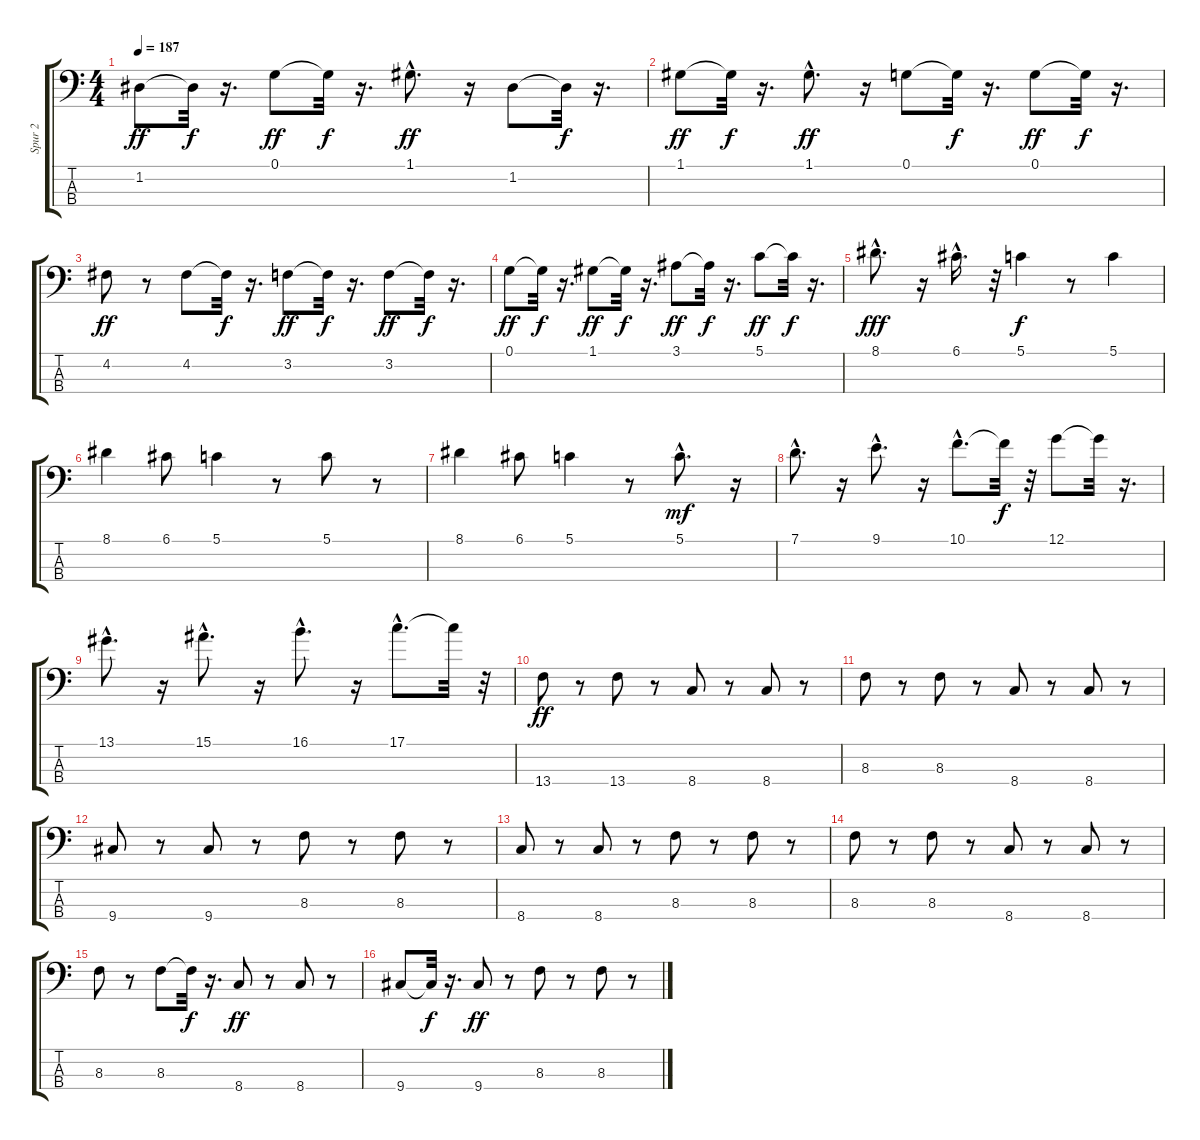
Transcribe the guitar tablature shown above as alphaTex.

\track ("Spur 2" "Spur 2") {instrument electricbassfinger}
\staff {score tabs}
\tuning (G2 D2 A1 E1) {hide}
\ts (4 4)
\tempo 187
\clef f4
\ks c
1.2.8{dy ff} 1.2{t}.32{dy f} r.16{d} 0.1.8{dy ff} 0.1{t}.32{dy f} r.16{d} 1.1{hac}.8{d dy ff} r.16 1.2.8 1.2{t}.32{dy f} r.16{d} |
1.1.8{dy ff} 1.1{t}.32{dy f} r.16{d} 1.1{hac}.8{d dy ff} r.16 0.1.8 0.1{t}.32{dy f} r.16{d} 0.1.8{dy ff} 0.1{t}.32{dy f} r.16{d} |
4.2.8{dy ff} r.8 4.2.8 4.2{t}.32{dy f} r.16{d} 3.2.8{dy ff} 3.2{t}.32{dy f} r.16{d} 3.2.8{dy ff} 3.2{t}.32{dy f} r.16{d} |
0.1.8{dy ff} 0.1{t}.32{dy f} r.16{d} 1.1.8{dy ff} 1.1{t}.32{dy f} r.16{d} 3.1.8{dy ff} 3.1{t}.32{dy f} r.16{d} 5.1.8{dy ff} 5.1{t}.32{dy f} r.16{d} |
8.1{hac}.8{d dy fff} r.16 6.1{hac}.16{d} r.32 5.1.4{dy f} r.8 5.1.4 |
8.1.4 6.1.8 5.1.4 r.8 5.1.8 r.8 |
8.1.4 6.1.8 5.1.4 r.8 5.1{hac}.8{d dy mf} r.16 |
7.1{hac}.8{d} r.16 9.1{hac}.8{d} r.16 10.1{hac}.8{d} 10.1{t}.32{dy f} r.32 12.1.8 12.1{t}.32 r.16{d} |
13.1{hac}.8{d} r.16 15.1{hac}.8{d} r.16 16.1{hac}.8{d} r.16 17.1{hac}.8{d} 17.1{t}.32 r.32 |
13.4.8{dy ff} r.8 13.4.8 r.8 8.4.8 r.8 8.4.8 r.8 |
8.3.8 r.8 8.3.8 r.8 8.4.8 r.8 8.4.8 r.8 |
9.4.8 r.8 9.4.8 r.8 8.3.8 r.8 8.3.8 r.8 |
8.4.8 r.8 8.4.8 r.8 8.3.8 r.8 8.3.8 r.8 |
8.3.8 r.8 8.3.8 r.8 8.4.8 r.8 8.4.8 r.8 |
8.3.8 r.8 8.3.8 8.3{t}.32{dy f} r.16{d} 8.4.8{dy ff} r.8 8.4.8 r.8 |
9.4.8 9.4{t}.32{dy f} r.16{d} 9.4.8{dy ff} r.8 8.3.8 r.8 8.3.8 r.8
